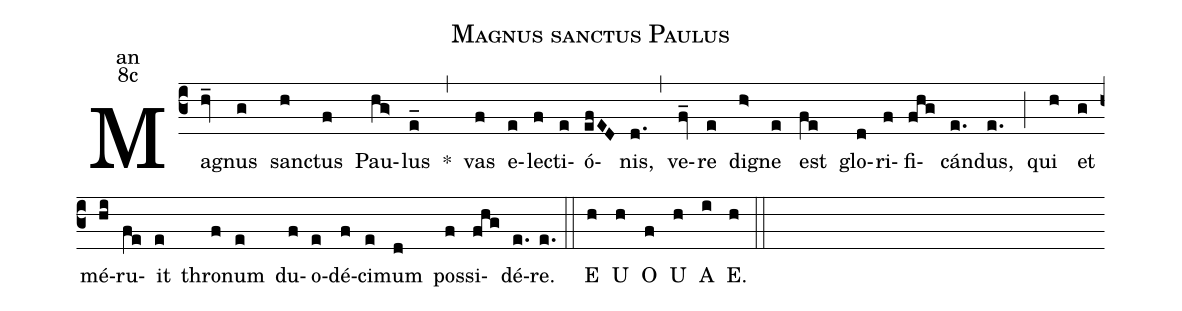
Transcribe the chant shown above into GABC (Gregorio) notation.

name:Magnus sanctus Paulus;
office-part:an;
mode:8c;
%%
(c3) Ma(hv_)gnus(g) san(h)ctus(f) Pau(hg>)lus(e_)
<sp>*</sp>(,) vas(f) e(e)le(f)cti(e)ó(efED)nis,(d.) (,)
ve(fv_)re(e) di(h>)gne(e) est(fe) glo(d)ri(f)fi(fhg)cán(e.)dus,(e.) (;)
qui(h) et(g) mé(hi)ru(fe)it(e) thro(f)num(e) du(f)o(e)dé(f)ci(e)mum(d) pos(f)si(fhg)dé(e.)re.(e.) (::)
<eu> E(h) U(h) O(f) U(h) A(i) E.(h) </eu> (::)
